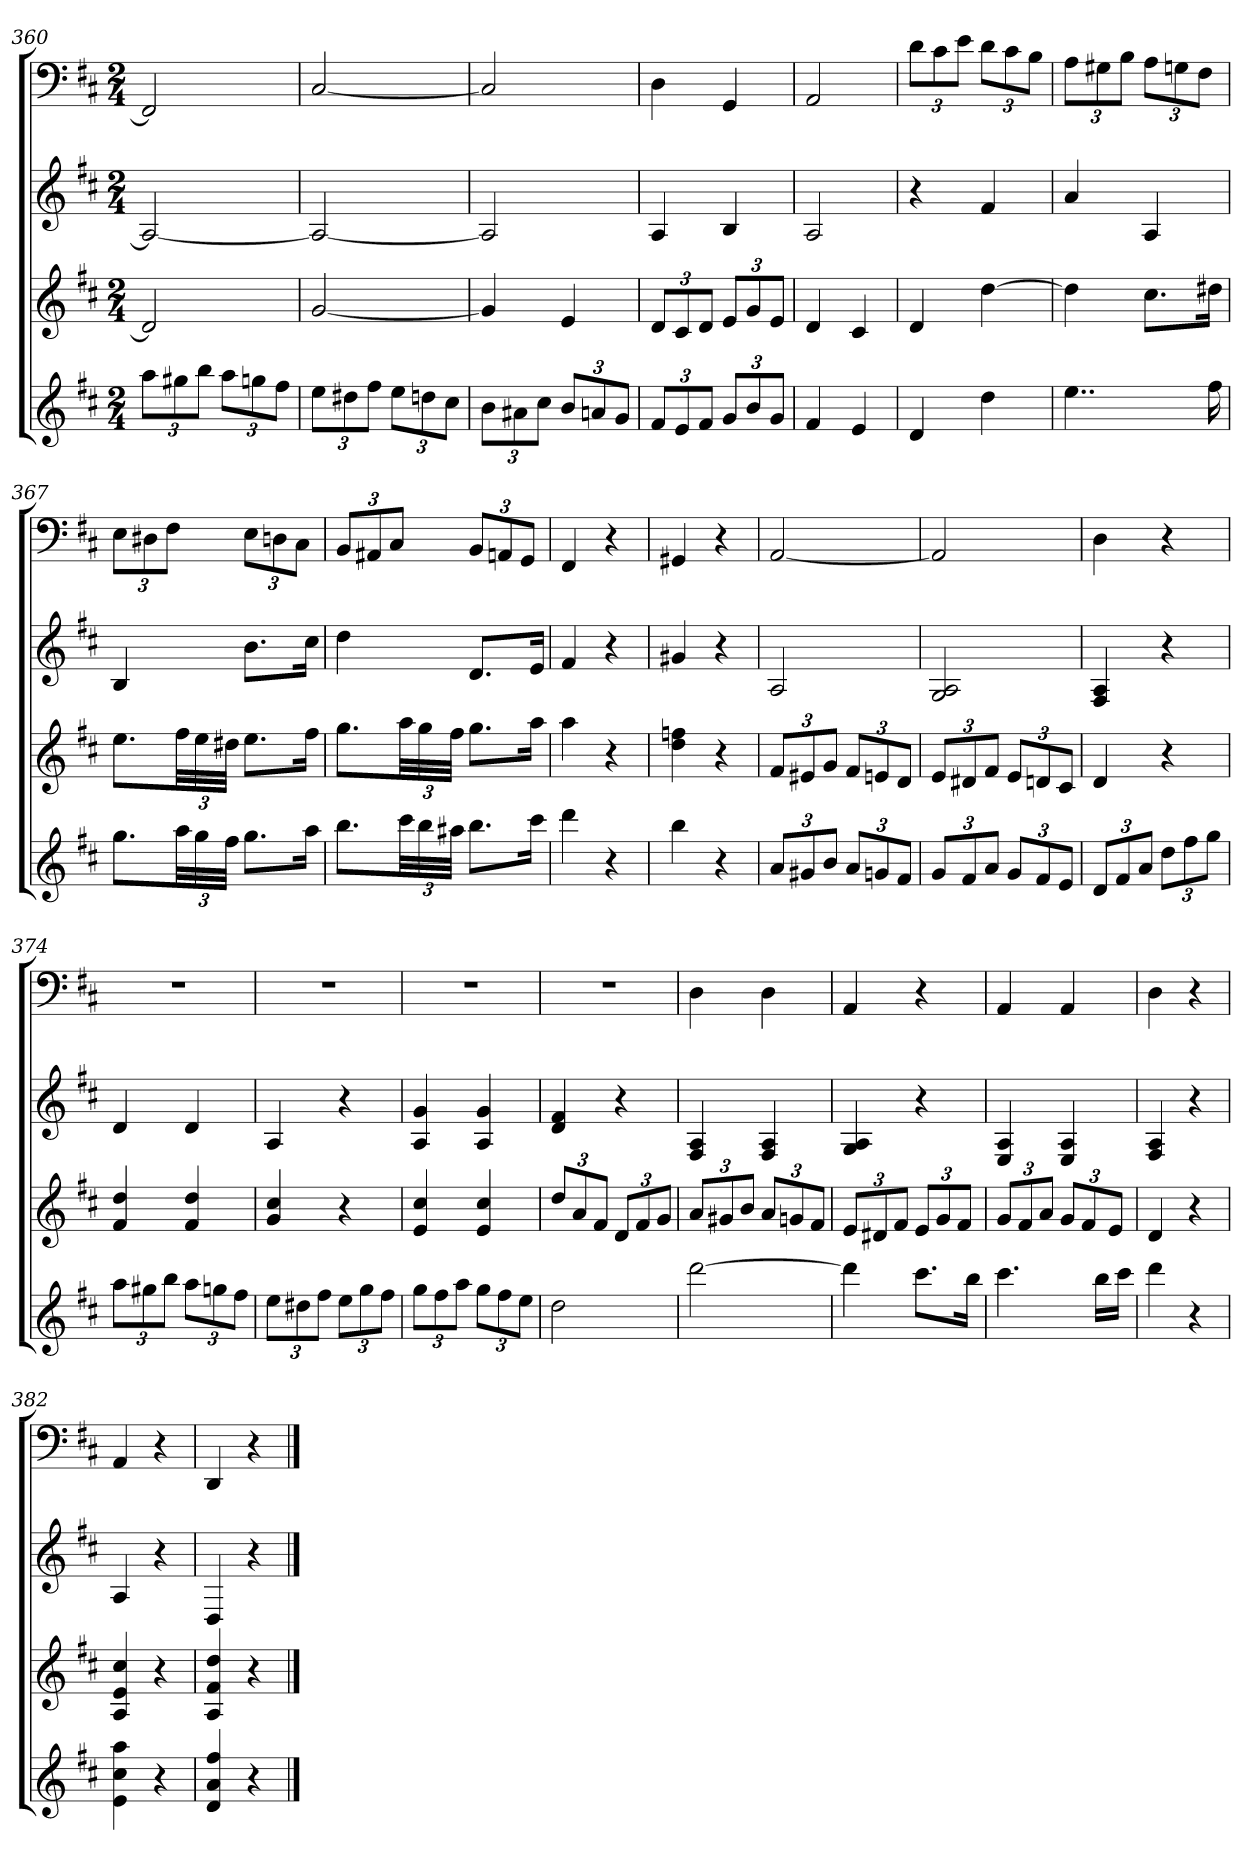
**kern	**kern	**kern	**kern
*part4	*part3	*part2	*part1
*staff4	*staff3	*staff2	*staff1
*k[f#c#]	*k[f#c#]	*k[f#c#]	*k[f#c#]
*D:	*D:	*D:	*D:
*M2/4	*M2/4	*M2/4	*M2/4
=360	=360	=360	=360
12aaL	2d]	2A_	2FF#]
12gg#X	.	.	.
12bbJ	.	.	.
12aaL	.	.	.
12ggn	.	.	.
12ff#J	.	.	.
=361	=361	=361	=361
12eeL	[2g	2A_	[2C#
12dd#X	.	.	.
12ff#J	.	.	.
12eeL	.	.	.
12ddn	.	.	.
12cc#J	.	.	.
=362	=362	=362	=362
12bL	4g]	2A]	2C#]
12a#X	.	.	.
12cc#J	.	.	.
12bL	4e	.	.
12an	.	.	.
12gJ	.	.	.
=363	=363	=363	=363
12f#L	12dL	4A	4D
12e	12c#	.	.
12f#J	12dJ	.	.
12gL	12eL	4B	4GG
12b	12g	.	.
12gJ	12eJ	.	.
=364	=364	=364	=364
4f#	4d	2A	2AA
4e	4c#	.	.
=365	=365	=365	=365
4d	4d	4r	12dL
.	.	.	12c#
.	.	.	12eJ
4dd	[4dd	4f#	12dL
.	.	.	12c#
.	.	.	12BJ
=366	=366	=366	=366
4..ee	4dd]	4a	12AL
.	.	.	12G#X
.	.	.	12BJ
.	8.cc#L	4A	12AL
.	.	.	12Gn
.	.	.	12F#J
16ff#	16dd#XJk	.	.
=367	=367	=367	=367
8.ggL	8.eeL	4B	12EL
.	.	.	12D#X
.	.	.	12F#J
48aaLL	48ff#LL	.	.
48gg	48ee	.	.
48ff#JJJ	48dd#XJJJ	.	.
8.ggL	8.eeL	8.bL	12EL
.	.	.	12Dn
.	.	.	12C#J
16aaJk	16ff#Jk	16cc#Jk	.
=368	=368	=368	=368
8.bbL	8.ggL	4dd	12BBL
.	.	.	12AA#X
.	.	.	12C#J
48ccc#LL	48aaLL	.	.
48bb	48gg	.	.
48aa#XJJJ	48ff#JJJ	.	.
8.bbL	8.ggL	8.dL	12BBL
.	.	.	12AAn
.	.	.	12GGJ
16ccc#Jk	16aaJk	16eJk	.
=369	=369	=369	=369
4ddd	4aa	4f#	4FF#
4r	4r	4r	4r
=370	=370	=370	=370
4bb	4dd 4ffn	4g#X	4GG#X
4r	4r	4r	4r
=371	=371	=371	=371
12aL	12f#L	2A	[2AA
12g#X	12e#X	.	.
12bJ	12gJ	.	.
12aL	12f#L	.	.
12gn	12en	.	.
12f#J	12dJ	.	.
=372	=372	=372	=372
12gL	12eL	2G 2A	2AA]
12f#	12d#X	.	.
12aJ	12f#J	.	.
12gL	12eL	.	.
12f#	12dn	.	.
12eJ	12c#J	.	.
=373	=373	=373	=373
12dL	4d	4F# 4A	4D
12f#	.	.	.
12aJ	.	.	.
12ddL	4r	4r	4r
12ff#	.	.	.
12ggJ	.	.	.
=374	=374	=374	=374
12aaL	4f# 4dd	4d	2r
12gg#X	.	.	.
12bbJ	.	.	.
12aaL	4f# 4dd	4d	.
12ggn	.	.	.
12ff#J	.	.	.
=375	=375	=375	=375
12eeL	4g 4cc#	4A	2r
12dd#X	.	.	.
12ff#J	.	.	.
12eeL	4r	4r	.
12gg	.	.	.
12ff#J	.	.	.
=376	=376	=376	=376
12ggL	4e 4cc#	4A 4g	2r
12ff#	.	.	.
12aaJ	.	.	.
12ggL	4e 4cc#	4A 4g	.
12ff#	.	.	.
12eeJ	.	.	.
=377	=377	=377	=377
2dd	12ddL	4d 4f#	2r
.	12a	.	.
.	12f#J	.	.
.	12dL	4r	.
.	12f#	.	.
.	12gJ	.	.
=378	=378	=378	=378
[2ddd	12aL	4F# 4A	4D
.	12g#X	.	.
.	12bJ	.	.
.	12aL	4F# 4A	4D
.	12gn	.	.
.	12f#J	.	.
=379	=379	=379	=379
4ddd]	12eL	4G 4A	4AA
.	12d#X	.	.
.	12f#J	.	.
8.ccc#L	12eL	4r	4r
.	12g	.	.
.	12f#J	.	.
16bbJk	.	.	.
=380	=380	=380	=380
4.ccc#	12gL	4E 4A	4AA
.	12f#	.	.
.	12aJ	.	.
.	12gL	4E 4A	4AA
.	12f#	.	.
16bbLL	.	.	.
.	12eJ	.	.
16ccc#JJ	.	.	.
=381	=381	=381	=381
4ddd	4d	4F# 4A	4D
4r	4r	4r	4r
=382	=382	=382	=382
4e 4cc# 4aa	4A 4e 4cc#	4A	4AA
4r	4r	4r	4r
=383	=383	=383	=383
4d 4a 4ff#	4A 4f# 4dd	4D	4DD
4r	4r	4r	4r
==	==	==	==
*-	*-	*-	*-
